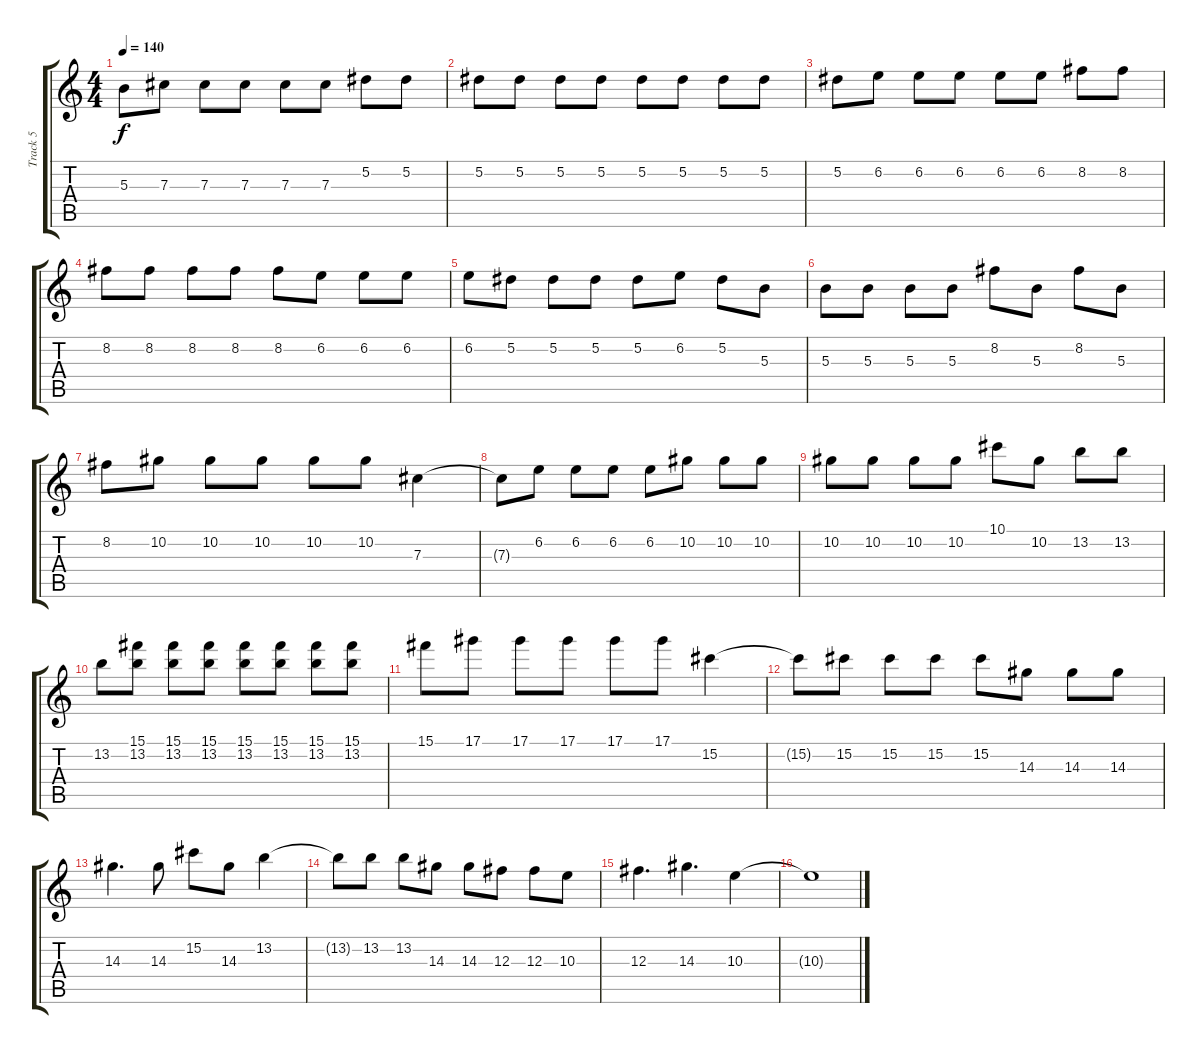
\track ("Track 5" "Track 5") {instrument distortionguitar}
\staff {score tabs}
\tuning (Eb4 Bb3 Gb3 Db3 Ab2 Db2) {hide}
\ts (4 4)
\tempo 140
\clef g2
\ks c
5.3.8{dy f} 7.3.8 7.3.8 7.3.8 7.3.8 7.3.8 5.2.8 5.2.8 |
5.2.8 5.2.8 5.2.8 5.2.8 5.2.8 5.2.8 5.2.8 5.2.8 |
5.2.8 6.2.8 6.2.8 6.2.8 6.2.8 6.2.8 8.2.8 8.2.8 |
8.2.8 8.2.8 8.2.8 8.2.8 8.2.8 6.2.8 6.2.8 6.2.8 |
6.2.8 5.2.8 5.2.8 5.2.8 5.2.8 6.2.8 5.2.8 5.3.8 |
5.3.8 5.3.8 5.3.8 5.3.8 8.2.8 5.3.8 8.2.8 5.3.8 |
8.2.8 10.2.8 10.2.8 10.2.8 10.2.8 10.2.8 7.3.4 |
7.3{t}.8 6.2.8 6.2.8 6.2.8 6.2.8 10.2.8 10.2.8 10.2.8 |
10.2.8 10.2.8 10.2.8 10.2.8 10.1.8 10.2.8 13.2.8 13.2.8 |
13.2.8 (15.1 13.2).8 (15.1 13.2).8 (15.1 13.2).8 (15.1 13.2).8 (15.1 13.2).8 (15.1 13.2).8 (15.1 13.2).8 |
15.1.8 17.1.8 17.1.8 17.1.8 17.1.8 17.1.8 15.2.4 |
15.2{t}.8 15.2.8 15.2.8 15.2.8 15.2.8 14.3.8 14.3.8 14.3.8 |
14.3.4{d} 14.3.8 15.2.8 14.3.8 13.2.4 |
13.2{t}.8 13.2.8 13.2.8 14.3.8 14.3.8 12.3.8 12.3.8 10.3.8 |
12.3.4{d} 14.3.4{d} 10.3.4 |
10.3{t}.1
